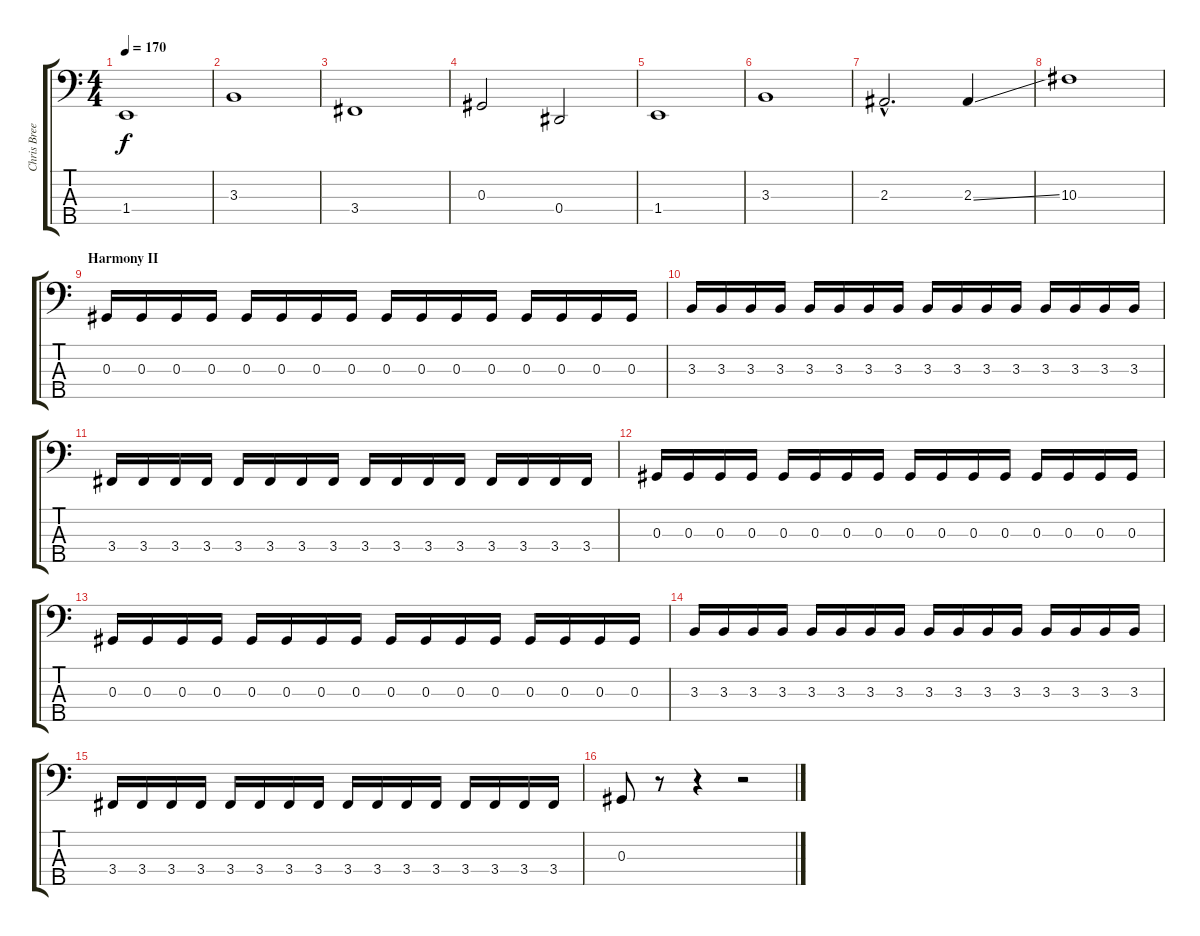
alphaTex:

\track ("Chris Breeze" "Chris Bree") {instrument electricbassfinger}
\staff {score tabs}
\tuning (Gb2 Db2 Ab1 Eb1 Bb0) {hide}
\ts (4 4)
\tempo 170
\clef f4
\ks c
1.4.1{dy f} |
3.3.1 |
3.4.1 |
0.3.2 0.4.2 |
1.4.1 |
3.3.1 |
2.3{hac}.2{d} 2.3{ss}.4 |
10.3.1 |
\section ("" "Harmony II")
0.3.16 0.3.16 0.3.16 0.3.16 0.3.16 0.3.16 0.3.16 0.3.16 0.3.16 0.3.16 0.3.16 0.3.16 0.3.16 0.3.16 0.3.16 0.3.16 |
3.3.16 3.3.16 3.3.16 3.3.16 3.3.16 3.3.16 3.3.16 3.3.16 3.3.16 3.3.16 3.3.16 3.3.16 3.3.16 3.3.16 3.3.16 3.3.16 |
3.4.16 3.4.16 3.4.16 3.4.16 3.4.16 3.4.16 3.4.16 3.4.16 3.4.16 3.4.16 3.4.16 3.4.16 3.4.16 3.4.16 3.4.16 3.4.16 |
0.3.16 0.3.16 0.3.16 0.3.16 0.3.16 0.3.16 0.3.16 0.3.16 0.3.16 0.3.16 0.3.16 0.3.16 0.3.16 0.3.16 0.3.16 0.3.16 |
0.3.16 0.3.16 0.3.16 0.3.16 0.3.16 0.3.16 0.3.16 0.3.16 0.3.16 0.3.16 0.3.16 0.3.16 0.3.16 0.3.16 0.3.16 0.3.16 |
3.3.16 3.3.16 3.3.16 3.3.16 3.3.16 3.3.16 3.3.16 3.3.16 3.3.16 3.3.16 3.3.16 3.3.16 3.3.16 3.3.16 3.3.16 3.3.16 |
3.4.16 3.4.16 3.4.16 3.4.16 3.4.16 3.4.16 3.4.16 3.4.16 3.4.16 3.4.16 3.4.16 3.4.16 3.4.16 3.4.16 3.4.16 3.4.16 |
0.3.8 r.8 r.4 r.2
